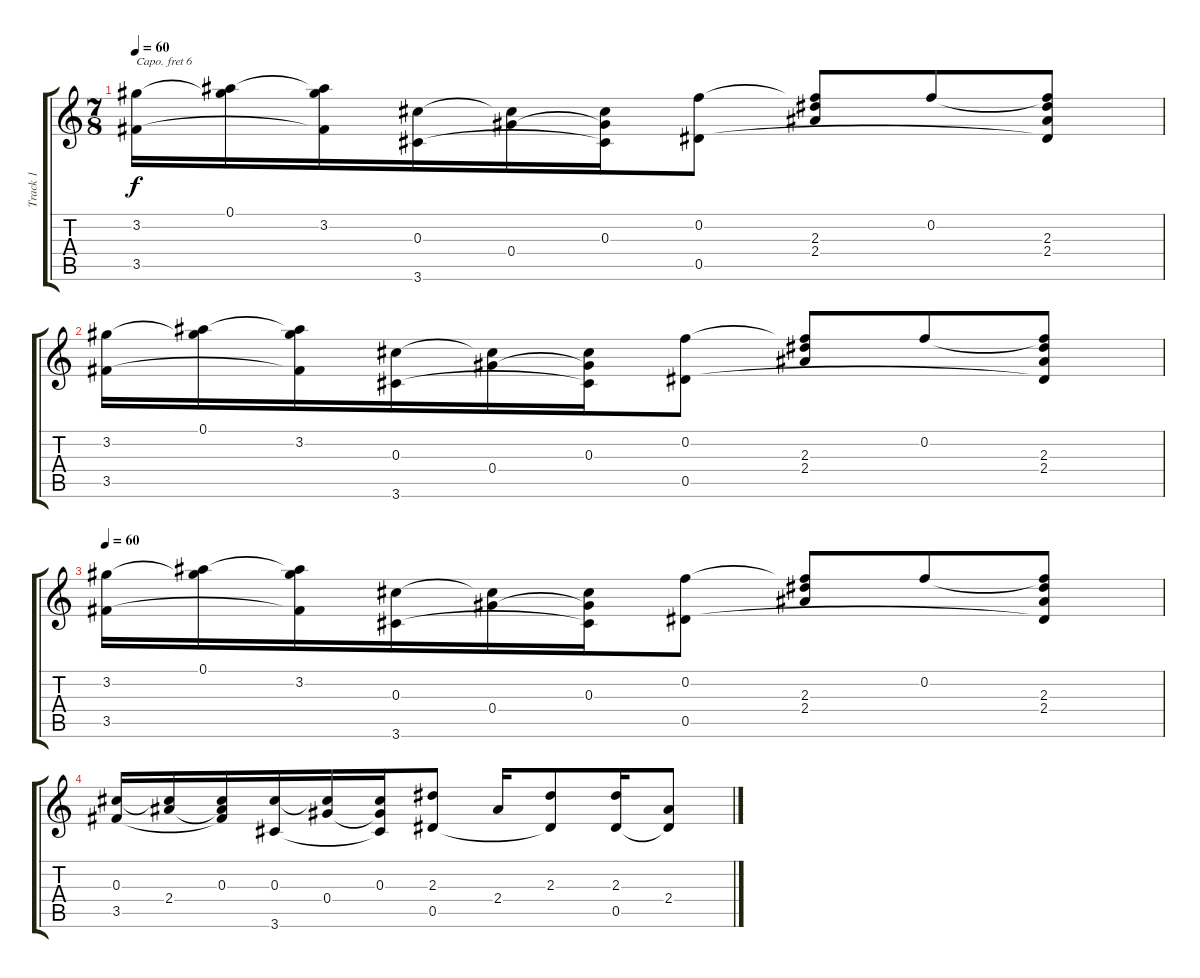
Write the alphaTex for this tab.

\track ("Track 1" "Track 1") {instrument acousticguitarnylon}
\staff {score tabs}
\capo 6
\tuning (E4 B3 G3 D3 A2 E2) {hide}
\ts (7 8)
\tempo 60
\clef g2
\ks c
(3.2 3.5).16{dy f} (0.1 3.2{t}).16 (0.1{t} 3.2 3.5{t}).16 (0.3 3.6).16 (0.3{t} 0.4).16 (0.3 0.4{t} 3.6{t}).16 (0.2 0.5).8 (0.2{t} 2.3 2.4).8 0.2.8 (0.2{t} 2.3 2.4 0.5{t}).8 |
(3.2 3.5).16 (0.1 3.2{t}).16 (0.1{t} 3.2 3.5{t}).16 (0.3 3.6).16 (0.3{t} 0.4).16 (0.3 0.4{t} 3.6{t}).16 (0.2 0.5).8 (0.2{t} 2.3 2.4).8 0.2.8 (0.2{t} 2.3 2.4 0.5{t}).8 |
\tempo 60
(3.2 3.5).16 (0.1 3.2{t}).16 (0.1{t} 3.2 3.5{t}).16 (0.3 3.6).16 (0.3{t} 0.4).16 (0.3 0.4{t} 3.6{t}).16 (0.2 0.5).8 (0.2{t} 2.3 2.4).8 0.2.8 (0.2{t} 2.3 2.4 0.5{t}).8 |
(0.3 3.5).16 (0.3{t} 2.4).16 (0.3 2.4{t} 3.5{t}).16 (0.3 3.6).16 (0.3{t} 0.4).16 (0.3 0.4{t} 3.6{t}).16 (2.3 0.5).8 2.4.16 (2.3 0.5{t}).8 (2.3 0.5).16 (2.4 0.5{t}).8
